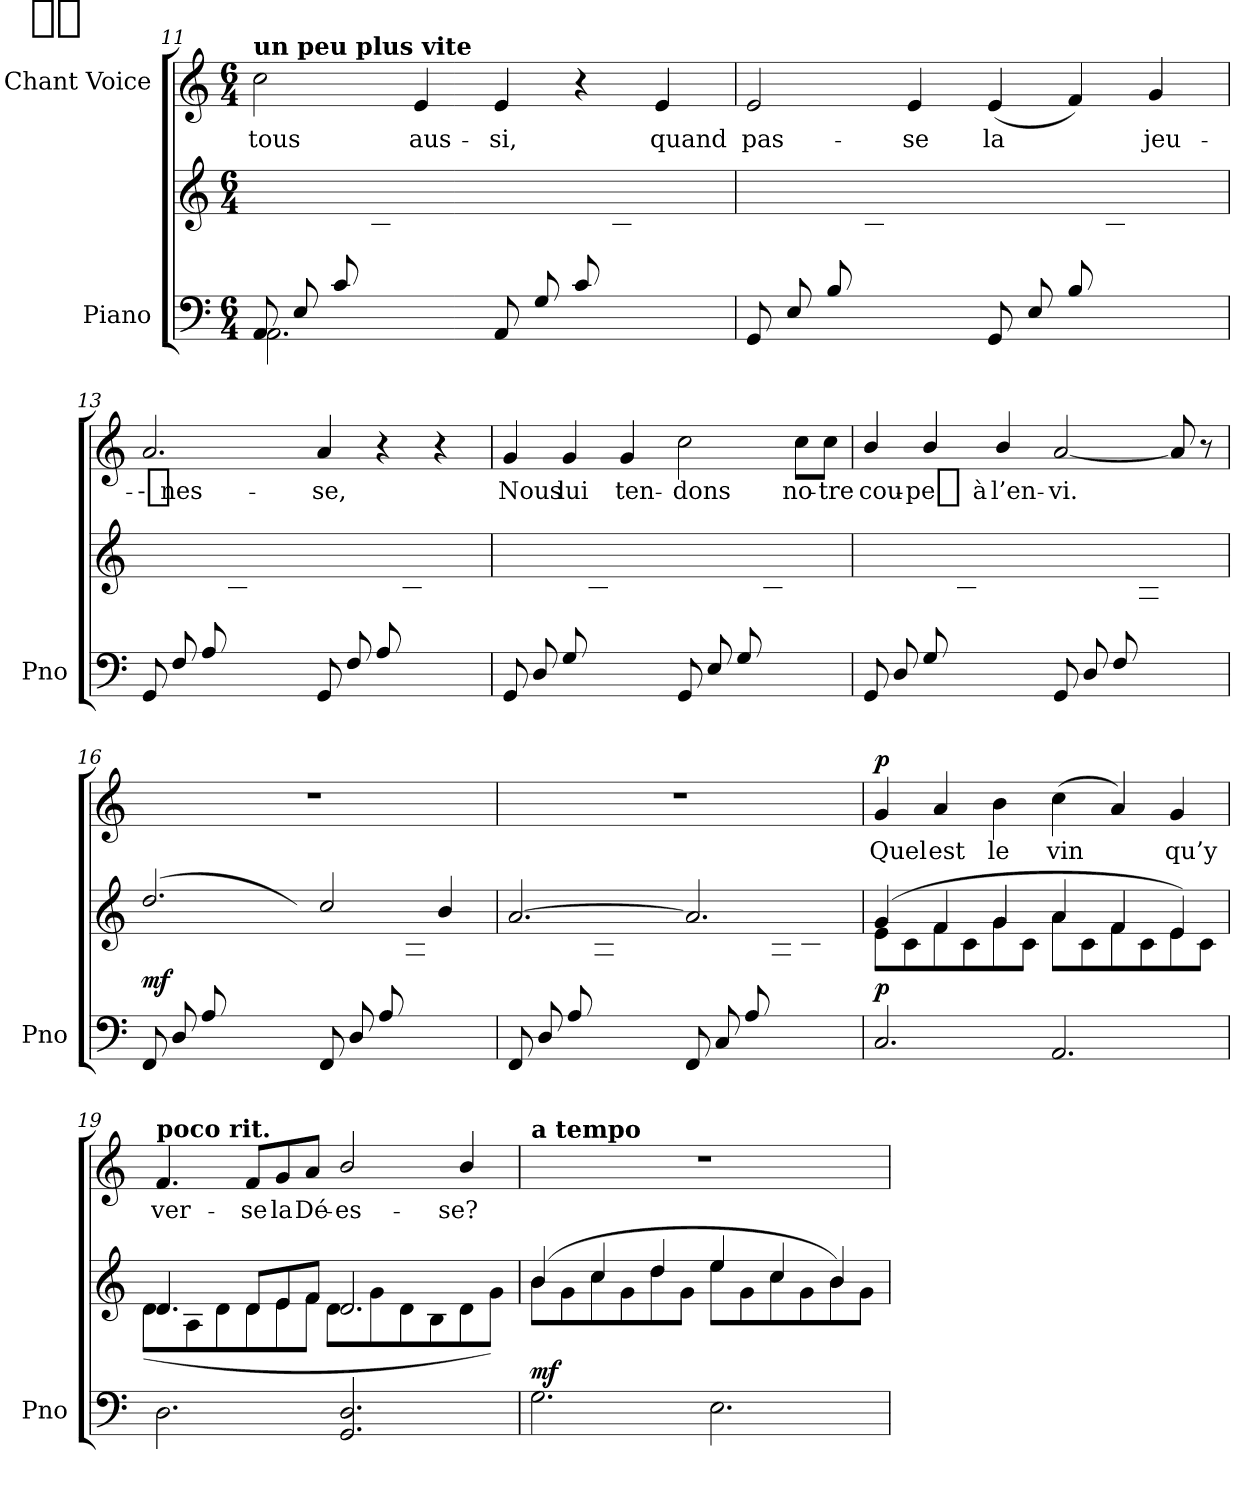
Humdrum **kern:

**kern	**kern	**dynam	**kern	**text	**dynam
*part2	*part2	*part2	*part1	*part1	*part1
*staff3	*staff2	*staff2/3	*staff1	*staff1	*staff1
*I"Piano	*	*	*I"Chant Voice	*	*
*I'Pno	*	*	*	*	*
*clefF4	*clefG2	*	*clefG2	*	*
*k[]	*k[]	*	*k[]	*	*
*M6/4	*M6/4	*	*M6/4	*	*
=11	=11	=11	=11	=11	=11
*^	*^	*	*	*	*
!	!	!	!	!	!LO:TX:a:B:t=un peu plus vite	!	!
(<8AA/L	2.AA\	1.ryy	4.ryy	.	2cc\	tous	.
8E/	.	.	.	.	.	.	.
8c/	.	.	.	.	.	.	.
4.ryy	.	.	8c\	.	.	.	.
.	.	.	8e\	.	4e/	aus-	.
.	.	.	8cc\J)	.	.	.	.
(<8AA/L	2.ryy	.	4.ryy	.	4e/	-si,	.
8G/	.	.	.	.	.	.	.
8c/	.	.	.	.	4r	.	.
4.ryy	.	.	8c\	.	.	.	.
.	.	.	8e\	.	4e/	quand	.
.	.	.	8cc\J)	.	.	.	.
*	*	*v	*v	*	*	*	*
=12	=12	=12	=12	=12	=12	=12
(<8GG/L	1.ryy	4.ryy	.	2e/	pas-	.
8E/	.	.	.	.	.	.
8B/	.	.	.	.	.	.
4.ryy	.	8B\	.	.	.	.
.	.	8e\	.	4e/	-se	.
.	.	8b\J)	.	.	.	.
(<8GG/L	.	4.ryy	.	(4e/	la	.
8E/	.	.	.	.	.	.
8B/	.	.	.	4f/)	.	.
4.ryy	.	8B\	.	.	.	.
.	.	8e\	.	4g/	jeu-	.
.	.	8b\J)	.	.	.	.
=13	=13	=13	=13	=13	=13	=13
(<8GG/L	1.ryy	4.ryy	.	2.a/	-- nes-	.
8F/	.	.	.	.	.	.
8A/	.	.	.	.	.	.
4.ryy	.	8c\	.	.	.	.
.	.	8f\	.	.	.	.
.	.	8a\J)	.	.	.	.
(<8GG/L	.	4.ryy	.	4a/	-se,	.
8F/	.	.	.	.	.	.
8A/	.	.	.	4r	.	.
4.ryy	.	8c\	.	.	.	.
.	.	8f\	.	4r	.	.
.	.	8a\J)	.	.	.	.
=14	=14	=14	=14	=14	=14	=14
(<8GG/L	1.ryy	4.ryy	.	4g/	Nous	.
8D/	.	.	.	.	.	.
8G/	.	.	.	4g/	lui	.
4.ryy	.	8B\	.	.	.	.
.	.	8d\	.	4g/	ten-	.
.	.	8g\J)	.	.	.	.
(<8GG/L	.	4.ryy	.	2cc\	-dons	.
8E/	.	.	.	.	.	.
8G/	.	.	.	.	.	.
4.ryy	.	8c\	.	.	.	.
.	.	8e\	.	8cc\L	no-	.
.	.	8cc\J)	.	8cc\J	-tre	.
=15	=15	=15	=15	=15	=15	=15
(<8GG/L	1.ryy	4.ryy	.	4b/	cou-	.
8D/	.	.	.	.	.	.
8G/	.	.	.	4b/	pe _ à	.
4.ryy	.	8B\	.	.	.	.
.	.	8d\	.	4b/	l’en-	.
.	.	8g\J)	.	.	.	.
(<8GG/L	.	4.ryy	.	[2a/	-vi.	.
8D/	.	.	.	.	.	.
8F/	.	.	.	.	.	.
4.ryy	.	8A\	.	.	.	.
.	.	8d\	.	8a/]	.	.
.	.	8a\J)	.	8r	.	.
*v	*v	*	*	*	*	*
=16	=16	=16	=16	=16	=16
*	*^	*	*	*	*
!	!	!	!LO:DY:b	!	!	!
(<8FF/L	(2.dd/	4.ryy	mf	1.r	.	.
8D/	.	.	.	.	.	.
8A/	.	.	.	.	.	.
4.ryy	.	8d\	.	.	.	.
.	.	8f\	.	.	.	.
.	.	8a\J)	.	.	.	.
(<8FF/L	2cc/	4.ryy	.	.	.	.
8D/	.	.	.	.	.	.
8A/	.	.	.	.	.	.
4.ryy	.	8A\	.	.	.	.
.	4b/	8d\	.	.	.	.
.	.	8f\J)	.	.	.	.
=17	=17	=17	=17	=17	=17	=17
(<8FF/L	[>2.a/	4.ryy	.	1.r	.	.
8D/	.	.	.	.	.	.
8A/	.	.	.	.	.	.
4.ryy	.	8A\	.	.	.	.
.	.	8d\	.	.	.	.
.	.	8f\J)	.	.	.	.
(<8FF/L	2.a/])	4.ryy	.	.	.	.
8C/	.	.	.	.	.	.
8A/	.	.	.	.	.	.
4.ryy	.	8A\	.	.	.	.
.	.	8c\	.	.	.	.
.	.	8f\J)	.	.	.	.
=18	=18	=18	=18	=18	=18	=18
!	!	!	!LO:DY:a=2	!	!	!LO:DY:a
2.C/	(4g/	8e\L	p	4g/	Quel	p
.	.	8c\	.	.	.	.
.	4f/	8f\	.	4a/	est	.
.	.	8c\	.	.	.	.
.	4g/	8g\	.	4b\	le	.
.	.	8c\J	.	.	.	.
2.AA/	4a/	8a\L	.	(4cc\	vin	.
.	.	8c\	.	.	.	.
.	4f/	8f\	.	4a/)	.	.
.	.	8c\	.	.	.	.
.	4e/)	8e\	.	4g/	qu’y	.
.	.	8c\J	.	.	.	.
=19	=19	=19	=19	=19	=19	=19
!	!	!	!	!LO:TX:a:B:t=poco rit.	!	!
2.D\	4.d/	(>8d\L	.	4.f/	ver-	.
.	.	8A\	.	.	.	.
.	.	8d\	.	.	.	.
.	8d/L	8d\	.	8f/L	-se	.
.	8e/	8e\	.	8g/	la	.
.	8f/J	8f\J	.	8a/J	Dé-	.
2.GG/ 2.D/	2.d/	8d\L	.	2b/	-es-	.
.	.	8g\	.	.	.	.
.	.	8d\	.	.	.	.
.	.	8B\	.	.	.	.
.	.	8d\	.	4b/	-se?	.
.	.	8g\J)	.	.	.	.
=20	=20	=20	=20	=20	=20	=20
!	!	!	!	!LO:TX:a:B:t=a tempo	!	!
!	!	!	!LO:DY:a=2	!	!	!
2.G\	(4b/	8b\L	mf	1.r	.	.
.	.	8g\	.	.	.	.
.	4cc/	8cc\	.	.	.	.
.	.	8g\	.	.	.	.
.	4dd/	8dd\	.	.	.	.
.	.	8g\J	.	.	.	.
2.E\	4ee/	8ee\L	.	.	.	.
.	.	8g\	.	.	.	.
.	4cc/	8cc\	.	.	.	.
.	.	8g\	.	.	.	.
.	4b/)	8b\	.	.	.	.
.	.	8g\J	.	.	.	.
*	*v	*v	*	*	*	*
=	=	=	=	=	=
*-	*-	*-	*-	*-	*-
